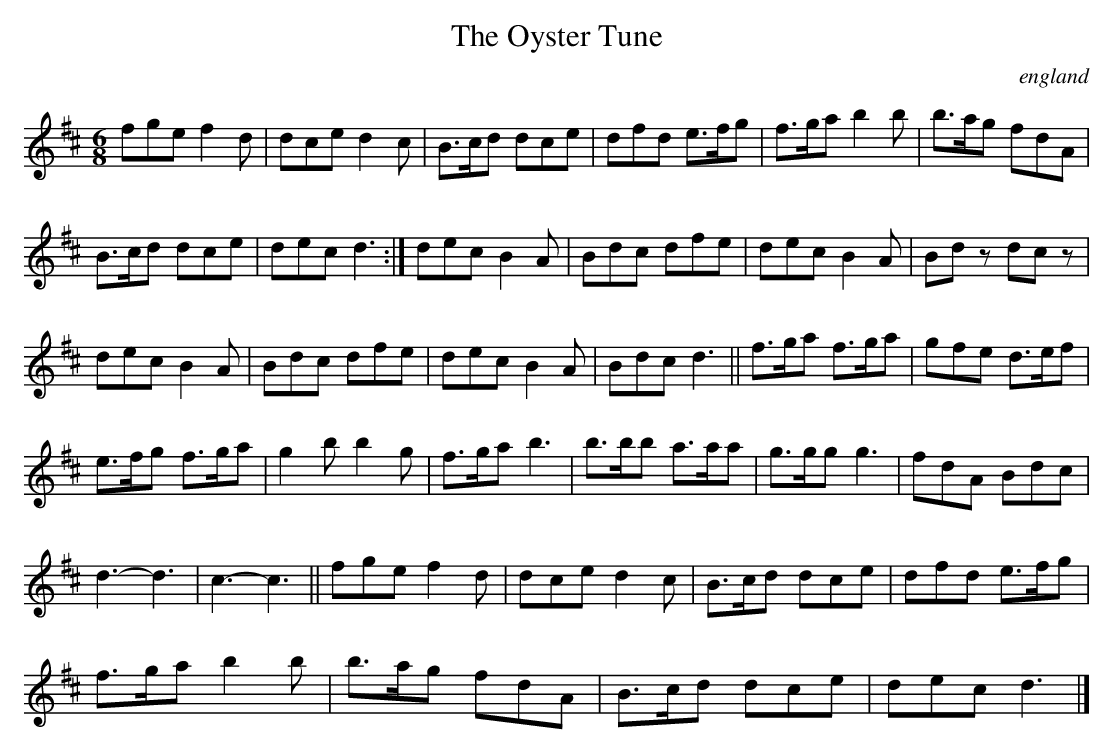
X:1
T:The Oyster Tune
O:england
M:6/8
L:1/8
K:D
fge f2 d|dce d2 c|B>cd dce|dfd e>fg|f>ga b2 b|b>ag fdA|
B>cd dce|dec d3:|dec B2 A|Bdc dfe|dec B2 A|Bd z dc z|
dec B2 A|Bdc dfe|dec B2 A|Bdc d3||f>ga f>ga|gfe d>ef|
e>fg f>ga|g2 b b2 g|f>ga b3|b>bb a>aa|g>gg g3|fdA Bdc|
d3-d3|c3-c3||fge f2 d|dce d2 c|B>cd dce|dfd e>fg|
f>ga b2 b|b>ag fdA|B>cd dce|dec d3|]
